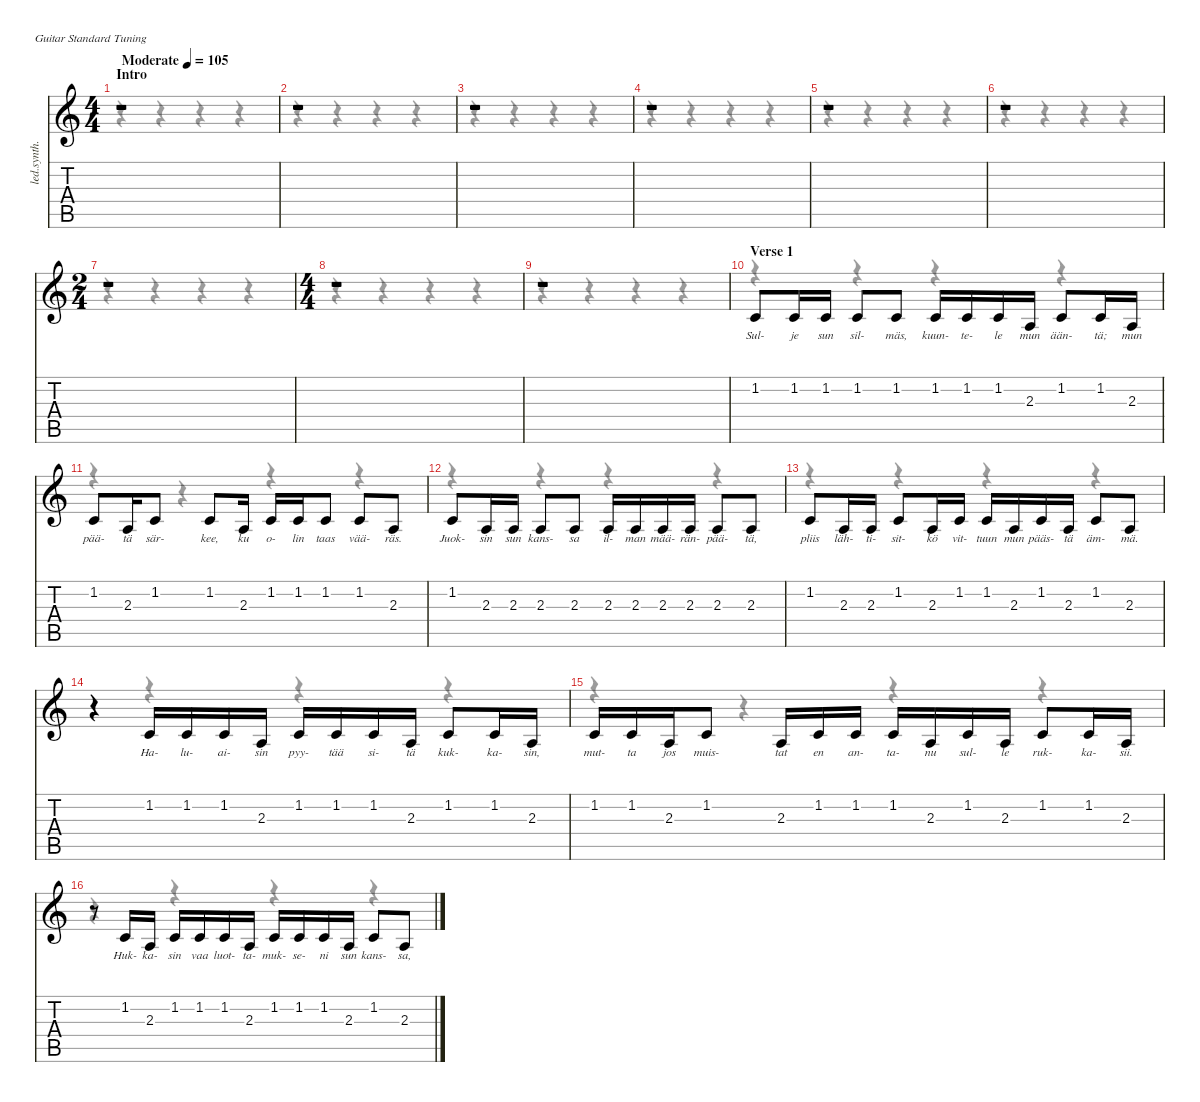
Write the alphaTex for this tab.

\defaultSystemsLayout 4
\hideDynamics
\bracketExtendMode nobrackets
\otherSystemsTrackNameOrientation horizontal
\track ("Vocal" "led.synth.") {instrument lead6voice}
\staff {score tabs}
\tuning (E4 B3 G3 D3 A2 E2)
\voice
\ts (4 4)
\beaming (8 2 2 2 2)
\section ("" "Intro")
\tempo (105 "Moderate")
\clef g2
\ks c
r.1{dy f instrument lead6voice beam Up} |
r.1{beam Up} |
r.1{beam Up} |
r.1{beam Up} |
r.1{beam Up} |
r.1{beam Up} |
\ts (2 4)
\beaming (8 2 2)
r.1{beam Up} |
\ts (4 4)
\beaming (8 2 2 2 2)
r.1{beam Up} |
r.1{beam Up} |
\section ("" "Verse 1")
1.2.8{lyrics (0 "Sul-") lyrics (1 "") lyrics (2 "") lyrics (3 "") lyrics (4 "") beam Up} 1.2.16{lyrics (0 "je") lyrics (1 "") lyrics (2 "") lyrics (3 "") lyrics (4 "") beam Up} 1.2.16{lyrics (0 "sun") lyrics (1 "") lyrics (2 "") lyrics (3 "") lyrics (4 "") beam Up} 1.2.8{lyrics (0 "sil-") lyrics (1 "") lyrics (2 "") lyrics (3 "") lyrics (4 "") beam Up} 1.2.8{lyrics (0 "mäs,") lyrics (1 "") lyrics (2 "") lyrics (3 "") lyrics (4 "") beam Up} 1.2.16{lyrics (0 "kuun-") lyrics (1 "") lyrics (2 "") lyrics (3 "") lyrics (4 "") beam Up} 1.2.16{lyrics (0 "te-") lyrics (1 "") lyrics (2 "") lyrics (3 "") lyrics (4 "") beam Up} 1.2.16{lyrics (0 "le") lyrics (1 "") lyrics (2 "") lyrics (3 "") lyrics (4 "") beam Up} 2.3.16{lyrics (0 "mun") lyrics (1 "") lyrics (2 "") lyrics (3 "") lyrics (4 "") beam Up} 1.2.8{lyrics (0 "ään-") lyrics (1 "") lyrics (2 "") lyrics (3 "") lyrics (4 "") beam Up} 1.2.16{lyrics (0 "tä;") lyrics (1 "") lyrics (2 "") lyrics (3 "") lyrics (4 "") beam Up} 2.3.16{lyrics (0 "mun") lyrics (1 "") lyrics (2 "") lyrics (3 "") lyrics (4 "") beam Up} |
1.2.8{lyrics (0 "pää-") lyrics (1 "") lyrics (2 "") lyrics (3 "") lyrics (4 "") beam Up} 2.3.16{lyrics (0 "tä") lyrics (1 "") lyrics (2 "") lyrics (3 "") lyrics (4 "") beam Up} 1.2.8{lyrics (0 "sär-") lyrics (1 "") lyrics (2 "") lyrics (3 "") lyrics (4 "") beam Up} 1.2.8{lyrics (0 "kee,") lyrics (1 "") lyrics (2 "") lyrics (3 "") lyrics (4 "") beam Up} 2.3.16{lyrics (0 "ku") lyrics (1 "") lyrics (2 "") lyrics (3 "") lyrics (4 "") beam Up} 1.2.16{lyrics (0 "o-") lyrics (1 "") lyrics (2 "") lyrics (3 "") lyrics (4 "") beam Up} 1.2.16{lyrics (0 "lin") lyrics (1 "") lyrics (2 "") lyrics (3 "") lyrics (4 "") beam Up} 1.2.8{lyrics (0 "taas") lyrics (1 "") lyrics (2 "") lyrics (3 "") lyrics (4 "") beam Up} 1.2.8{lyrics (0 "vää-") lyrics (1 "") lyrics (2 "") lyrics (3 "") lyrics (4 "") beam Up} 2.3.8{lyrics (0 "räs.") lyrics (1 "") lyrics (2 "") lyrics (3 "") lyrics (4 "") beam Up} |
1.2.8{lyrics (0 "Juok-") lyrics (1 "") lyrics (2 "") lyrics (3 "") lyrics (4 "") beam Up} 2.3.16{lyrics (0 "sin") lyrics (1 "") lyrics (2 "") lyrics (3 "") lyrics (4 "") beam Up} 2.3.16{lyrics (0 "sun") lyrics (1 "") lyrics (2 "") lyrics (3 "") lyrics (4 "") beam Up} 2.3.8{lyrics (0 "kans-") lyrics (1 "") lyrics (2 "") lyrics (3 "") lyrics (4 "") beam Up} 2.3.8{lyrics (0 "sa") lyrics (1 "") lyrics (2 "") lyrics (3 "") lyrics (4 "") beam Up} 2.3.16{lyrics (0 "il-") lyrics (1 "") lyrics (2 "") lyrics (3 "") lyrics (4 "") beam Up} 2.3.16{lyrics (0 "man") lyrics (1 "") lyrics (2 "") lyrics (3 "") lyrics (4 "") beam Up} 2.3.16{lyrics (0 "mää-") lyrics (1 "") lyrics (2 "") lyrics (3 "") lyrics (4 "") beam Up} 2.3.16{lyrics (0 "rän-") lyrics (1 "") lyrics (2 "") lyrics (3 "") lyrics (4 "") beam Up} 2.3.8{lyrics (0 "pää-") lyrics (1 "") lyrics (2 "") lyrics (3 "") lyrics (4 "") beam Up} 2.3.8{lyrics (0 "tä,") lyrics (1 "") lyrics (2 "") lyrics (3 "") lyrics (4 "") beam Up} |
1.2.8{lyrics (0 "pliis") lyrics (1 "") lyrics (2 "") lyrics (3 "") lyrics (4 "") beam Up} 2.3.16{lyrics (0 "läh-") lyrics (1 "") lyrics (2 "") lyrics (3 "") lyrics (4 "") beam Up} 2.3.16{lyrics (0 "ti-") lyrics (1 "") lyrics (2 "") lyrics (3 "") lyrics (4 "") beam Up} 1.2.8{lyrics (0 "sit-") lyrics (1 "") lyrics (2 "") lyrics (3 "") lyrics (4 "") beam Up} 2.3.16{lyrics (0 "kö") lyrics (1 "") lyrics (2 "") lyrics (3 "") lyrics (4 "") beam Up} 1.2.16{lyrics (0 "vit-") lyrics (1 "") lyrics (2 "") lyrics (3 "") lyrics (4 "") beam Up} 1.2.16{lyrics (0 "tuun") lyrics (1 "") lyrics (2 "") lyrics (3 "") lyrics (4 "") beam Up} 2.3.16{lyrics (0 "mun") lyrics (1 "") lyrics (2 "") lyrics (3 "") lyrics (4 "") beam Up} 1.2.16{lyrics (0 "pääs-") lyrics (1 "") lyrics (2 "") lyrics (3 "") lyrics (4 "") beam Up} 2.3.16{lyrics (0 "tä") lyrics (1 "") lyrics (2 "") lyrics (3 "") lyrics (4 "") beam Up} 1.2.8{lyrics (0 "äm-") lyrics (1 "") lyrics (2 "") lyrics (3 "") lyrics (4 "") beam Up} 2.3.8{lyrics (0 "mä.") lyrics (1 "") lyrics (2 "") lyrics (3 "") lyrics (4 "") beam Up} |
r.4{beam Up} 1.2.16{lyrics (0 "Ha-") lyrics (1 "") lyrics (2 "") lyrics (3 "") lyrics (4 "") beam Up} 1.2.16{lyrics (0 "lu-") lyrics (1 "") lyrics (2 "") lyrics (3 "") lyrics (4 "") beam Up} 1.2.16{lyrics (0 "ai-") lyrics (1 "") lyrics (2 "") lyrics (3 "") lyrics (4 "") beam Up} 2.3.16{lyrics (0 "sin") lyrics (1 "") lyrics (2 "") lyrics (3 "") lyrics (4 "") beam Up} 1.2.16{lyrics (0 "pyy-") lyrics (1 "") lyrics (2 "") lyrics (3 "") lyrics (4 "") beam Up} 1.2.16{lyrics (0 "tää") lyrics (1 "") lyrics (2 "") lyrics (3 "") lyrics (4 "") beam Up} 1.2.16{lyrics (0 "si-") lyrics (1 "") lyrics (2 "") lyrics (3 "") lyrics (4 "") beam Up} 2.3.16{lyrics (0 "tä") lyrics (1 "") lyrics (2 "") lyrics (3 "") lyrics (4 "") beam Up} 1.2.8{lyrics (0 "kuk-") lyrics (1 "") lyrics (2 "") lyrics (3 "") lyrics (4 "") beam Up} 1.2.16{lyrics (0 "ka-") lyrics (1 "") lyrics (2 "") lyrics (3 "") lyrics (4 "") beam Up} 2.3.16{lyrics (0 "sin,") lyrics (1 "") lyrics (2 "") lyrics (3 "") lyrics (4 "") beam Up} |
1.2.16{lyrics (0 "mut-") lyrics (1 "") lyrics (2 "") lyrics (3 "") lyrics (4 "") beam Up} 1.2.16{lyrics (0 "ta") lyrics (1 "") lyrics (2 "") lyrics (3 "") lyrics (4 "") beam Up} 2.3.16{lyrics (0 "jos") lyrics (1 "") lyrics (2 "") lyrics (3 "") lyrics (4 "") beam Up} 1.2.8{lyrics (0 "muis-") lyrics (1 "") lyrics (2 "") lyrics (3 "") lyrics (4 "") beam Up} 2.3.16{lyrics (0 "tat") lyrics (1 "") lyrics (2 "") lyrics (3 "") lyrics (4 "") beam Up} 1.2.16{lyrics (0 "en") lyrics (1 "") lyrics (2 "") lyrics (3 "") lyrics (4 "") beam Up} 1.2.16{lyrics (0 "an-") lyrics (1 "") lyrics (2 "") lyrics (3 "") lyrics (4 "") beam Up} 1.2.16{lyrics (0 "ta-") lyrics (1 "") lyrics (2 "") lyrics (3 "") lyrics (4 "") beam Up} 2.3.16{lyrics (0 "nu") lyrics (1 "") lyrics (2 "") lyrics (3 "") lyrics (4 "") beam Up} 1.2.16{lyrics (0 "sul-") lyrics (1 "") lyrics (2 "") lyrics (3 "") lyrics (4 "") beam Up} 2.3.16{lyrics (0 "le") lyrics (1 "") lyrics (2 "") lyrics (3 "") lyrics (4 "") beam Up} 1.2.8{lyrics (0 "ruk-") lyrics (1 "") lyrics (2 "") lyrics (3 "") lyrics (4 "") beam Up} 1.2.16{lyrics (0 "ka-") lyrics (1 "") lyrics (2 "") lyrics (3 "") lyrics (4 "") beam Up} 2.3.16{lyrics (0 "sii.") lyrics (1 "") lyrics (2 "") lyrics (3 "") lyrics (4 "") beam Up} |
r.8{beam Up} 1.2.16{lyrics (0 "Huk-") lyrics (1 "") lyrics (2 "") lyrics (3 "") lyrics (4 "") beam Up} 2.3.16{lyrics (0 "ka-") lyrics (1 "") lyrics (2 "") lyrics (3 "") lyrics (4 "") beam Up} 1.2.16{lyrics (0 "sin") lyrics (1 "") lyrics (2 "") lyrics (3 "") lyrics (4 "") beam Up} 1.2.16{lyrics (0 "vaa") lyrics (1 "") lyrics (2 "") lyrics (3 "") lyrics (4 "") beam Up} 1.2.16{lyrics (0 "luot-") lyrics (1 "") lyrics (2 "") lyrics (3 "") lyrics (4 "") beam Up} 2.3.16{lyrics (0 "ta-") lyrics (1 "") lyrics (2 "") lyrics (3 "") lyrics (4 "") beam Up} 1.2.16{lyrics (0 "muk-") lyrics (1 "") lyrics (2 "") lyrics (3 "") lyrics (4 "") beam Up} 1.2.16{lyrics (0 "se-") lyrics (1 "") lyrics (2 "") lyrics (3 "") lyrics (4 "") beam Up} 1.2.16{lyrics (0 "ni") lyrics (1 "") lyrics (2 "") lyrics (3 "") lyrics (4 "") beam Up} 2.3.16{lyrics (0 "sun") lyrics (1 "") lyrics (2 "") lyrics (3 "") lyrics (4 "") beam Up} 1.2.8{lyrics (0 "kans-") lyrics (1 "") lyrics (2 "") lyrics (3 "") lyrics (4 "") beam Up} 2.3.8{lyrics (0 "sa,") lyrics (1 "") lyrics (2 "") lyrics (3 "") lyrics (4 "") beam Up}
\voice
\clef g2
\ottava regular
\simile none
\ks c
r.4{dy mf beam Down} r.4{beam Down} r.4{beam Down} r.4{beam Down} |
r.4{beam Down} r.4{beam Down} r.4{beam Down} r.4{beam Down} |
r.4{beam Down} r.4{beam Down} r.4{beam Down} r.4{beam Down} |
r.4{beam Down} r.4{beam Down} r.4{beam Down} r.4{beam Down} |
r.4{beam Down} r.4{beam Down} r.4{beam Down} r.4{beam Down} |
r.4{beam Down} r.4{beam Down} r.4{beam Down} r.4{beam Down} |
r.4{beam Down} r.4{beam Down} r.4{beam Down} r.4{beam Down} |
r.4{beam Down} r.4{beam Down} r.4{beam Down} r.4{beam Down} |
r.4{beam Down} r.4{beam Down} r.4{beam Down} r.4{beam Down} |
r.4{beam Down} r.4{beam Down} r.4{beam Down} r.4{beam Down} |
r.4{beam Down} r.4{beam Down} r.4{beam Down} r.4{beam Down} |
r.4{beam Down} r.4{beam Down} r.4{beam Down} r.4{beam Down} |
r.4{beam Down} r.4{beam Down} r.4{beam Down} r.4{beam Down} |
r.4{beam Down} r.4{beam Down} r.4{beam Down} r.4{beam Down} |
r.4{beam Down} r.4{beam Down} r.4{beam Down} r.4{beam Down} |
r.4{beam Down} r.4{beam Down} r.4{beam Down} r.4{beam Down}
